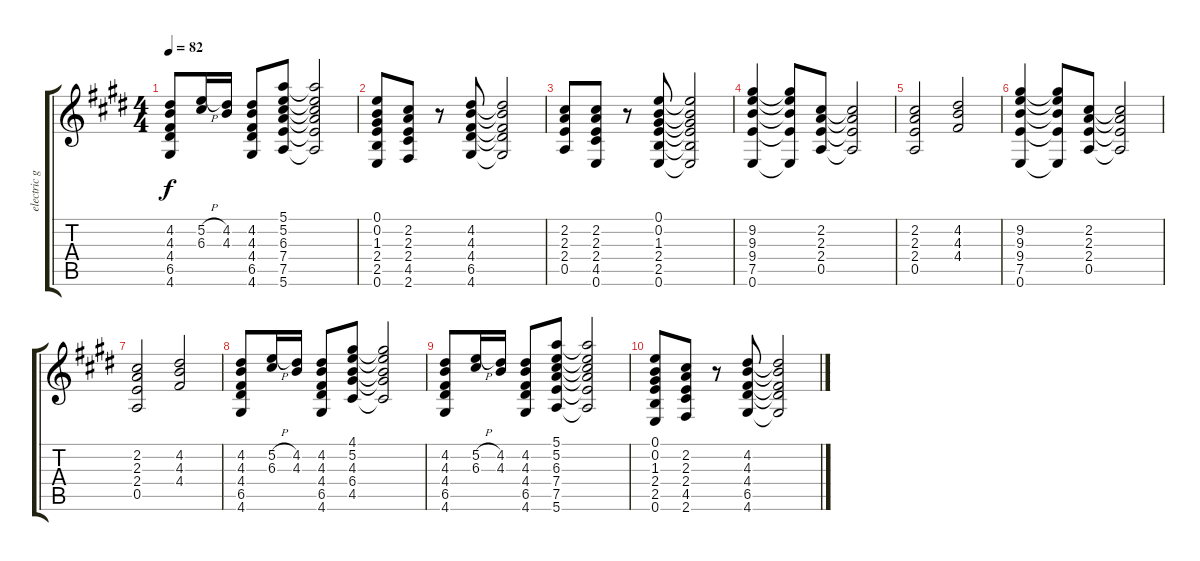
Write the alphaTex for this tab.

\track ("electric guitar 5" "electric g") {instrument overdrivenguitar}
\staff {score tabs}
\tuning (E4 B3 G3 D3 A2 E2) {hide}
\ts (4 4)
\tempo 82
\clef g2
\ks e
(4.2 4.3 4.4 6.5 4.6).8{dy f} (5.2{h} 6.3).16 (4.2 4.3).16 (4.2 4.3 4.4 6.5 4.6).8 (5.1 5.2 6.3 7.4 7.5 5.6).8 (5.1{t} 5.2{t} 6.3{t} 7.4{t} 7.5{t} 5.6{t}).2 |
(0.1 0.2 1.3 2.4 2.5 0.6).8 (2.2 2.3 2.4 4.5 2.6).8 r.8 (4.2 4.3 4.4 6.5 4.6).8 (4.2{t} 4.3{t} 4.4{t} 6.5{t} 4.6{t}).2 |
(2.2 2.3 2.4 0.5).8 (2.2 2.3 2.4 4.5 0.6).8 r.8 (0.1 0.2 1.3 2.4 2.5 0.6).8 (0.1{t} 0.2{t} 1.3{t} 2.4{t} 2.5{t} 0.6{t}).2 |
(9.2 9.3 9.4 7.5 0.6).4 (9.2{t} 9.3{t} 9.4{t} 7.5{t} 0.6{t}).8 (2.2 2.3 2.4 0.5).8 (2.2{t} 2.3{t} 2.4{t} 0.5{t}).2 |
(2.2 2.3 2.4 0.5).2 (4.2 4.3 4.4).2 |
(9.2 9.3 9.4 7.5 0.6).4 (9.2{t} 9.3{t} 9.4{t} 7.5{t} 0.6{t}).8 (2.2 2.3 2.4 0.5).8 (2.2{t} 2.3{t} 2.4{t} 0.5{t}).2 |
(2.2 2.3 2.4 0.5).2 (4.2 4.3 4.4).2 |
(4.2 4.3 4.4 6.5 4.6).8 (5.2{h} 6.3).16 (4.2 4.3).16 (4.2 4.3 4.4 6.5 4.6).8 (4.1 5.2 4.3 6.4 4.5).8 (4.1{t} 5.2{t} 4.3{t} 6.4{t} 4.5{t}).2 |
(4.2 4.3 4.4 6.5 4.6).8 (5.2{h} 6.3).16 (4.2 4.3).16 (4.2 4.3 4.4 6.5 4.6).8 (5.1 5.2 6.3 7.4 7.5 5.6).8 (5.1{t} 5.2{t} 6.3{t} 7.4{t} 7.5{t} 5.6{t}).2 |
(0.1 0.2 1.3 2.4 2.5 0.6).8 (2.2 2.3 2.4 4.5 2.6).8 r.8 (4.2 4.3 4.4 6.5 4.6).8 (4.2{t} 4.3{t} 4.4{t} 6.5{t} 4.6{t}).2
